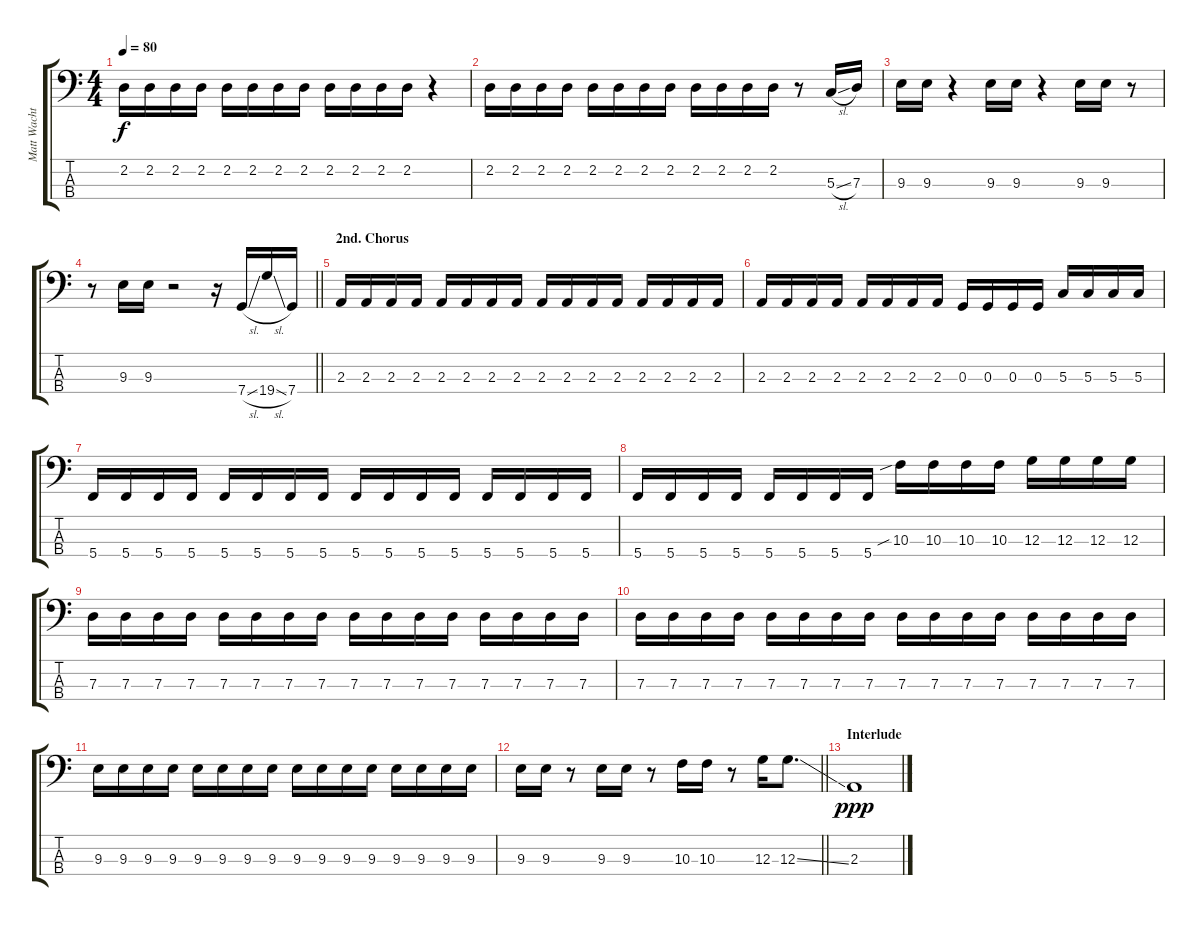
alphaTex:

\track ("Matt Wachter - Bass" "Matt Wacht") {instrument electricbasspick}
\staff {score tabs}
\tuning (F2 C2 G1 C1) {hide}
\ts (4 4)
\tempo 80
\clef f4
\ks c
2.2.16{dy f} 2.2.16 2.2.16 2.2.16 2.2.16 2.2.16 2.2.16 2.2.16 2.2.16 2.2.16 2.2.16 2.2.16 r.4 |
2.2.16 2.2.16 2.2.16 2.2.16 2.2.16 2.2.16 2.2.16 2.2.16 2.2.16 2.2.16 2.2.16 2.2.16 r.8 5.3{sl}.16 7.3.16 |
9.3.16 9.3.16 r.4 9.3.16 9.3.16 r.4 9.3.16 9.3.16 r.8 |
\barLineRight lightlight
r.8 9.3.16 9.3.16 r.2 r.16 7.4{sl}.16 19.4{sl}.16 7.4.16 |
\section ("" "2nd. Chorus")
2.3.16 2.3.16 2.3.16 2.3.16 2.3.16 2.3.16 2.3.16 2.3.16 2.3.16 2.3.16 2.3.16 2.3.16 2.3.16 2.3.16 2.3.16 2.3.16 |
2.3.16 2.3.16 2.3.16 2.3.16 2.3.16 2.3.16 2.3.16 2.3.16 0.3.16 0.3.16 0.3.16 0.3.16 5.3.16 5.3.16 5.3.16 5.3.16 |
5.4.16 5.4.16 5.4.16 5.4.16 5.4.16 5.4.16 5.4.16 5.4.16 5.4.16 5.4.16 5.4.16 5.4.16 5.4.16 5.4.16 5.4.16 5.4.16 |
5.4.16 5.4.16 5.4.16 5.4.16 5.4.16 5.4.16 5.4.16 5.4.16 10.3{sib}.16 10.3.16 10.3.16 10.3.16 12.3.16 12.3.16 12.3.16 12.3.16 |
7.3.16 7.3.16 7.3.16 7.3.16 7.3.16 7.3.16 7.3.16 7.3.16 7.3.16 7.3.16 7.3.16 7.3.16 7.3.16 7.3.16 7.3.16 7.3.16 |
7.3.16 7.3.16 7.3.16 7.3.16 7.3.16 7.3.16 7.3.16 7.3.16 7.3.16 7.3.16 7.3.16 7.3.16 7.3.16 7.3.16 7.3.16 7.3.16 |
9.3.16 9.3.16 9.3.16 9.3.16 9.3.16 9.3.16 9.3.16 9.3.16 9.3.16 9.3.16 9.3.16 9.3.16 9.3.16 9.3.16 9.3.16 9.3.16 |
\barLineRight lightlight
9.3.16 9.3.16 r.8 9.3.16 9.3.16 r.8 10.3.16 10.3.16 r.8 12.3.16 12.3{ss}.8{d} |
\section ("" "Interlude")
2.3.1{dy ppp}
